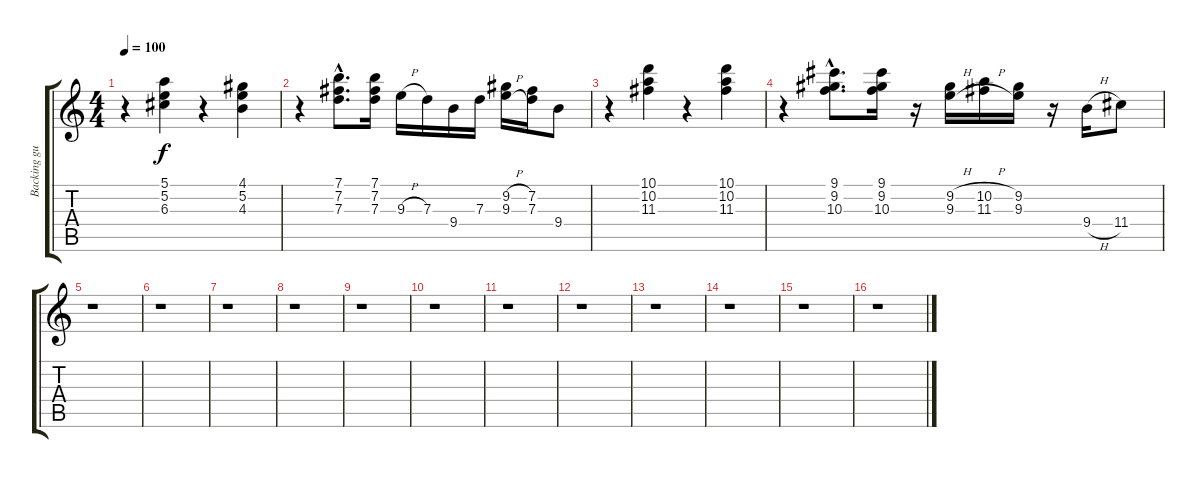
\track ("Backing guitar" "Backing gu") {instrument electricguitarclean}
\staff {score tabs}
\tuning (E4 B3 G3 D3 A2 E2) {hide}
\ts (4 4)
\tempo 100
\clef g2
\ks c
r.4{dy f} (5.1 5.2 6.3).4 r.4 (4.1 5.2 4.3).4 |
r.4 (7.1{hac} 7.2{hac} 7.3{hac}).8{d} (7.1 7.2 7.3).16 9.3{h}.16 7.3.16 9.4.16 7.3.16 (9.2{h} 9.3{h}).16 (7.2 7.3).16 9.4.8 |
r.4 (10.1 10.2 11.3).4 r.4 (10.1 10.2 11.3).4 |
r.4 (9.1{hac} 9.2{hac} 10.3{hac}).8{d} (9.1 9.2 10.3).16 r.16 (9.2{h} 9.3{h}).16 (10.2{h} 11.3{h}).16 (9.2 9.3).16 r.16 9.4{h}.16 11.4.8 |
r.1 |
r.1 |
r.1 |
r.1 |
r.1 |
r.1 |
r.1 |
r.1 |
r.1 |
r.1 |
r.1 |
r.1
